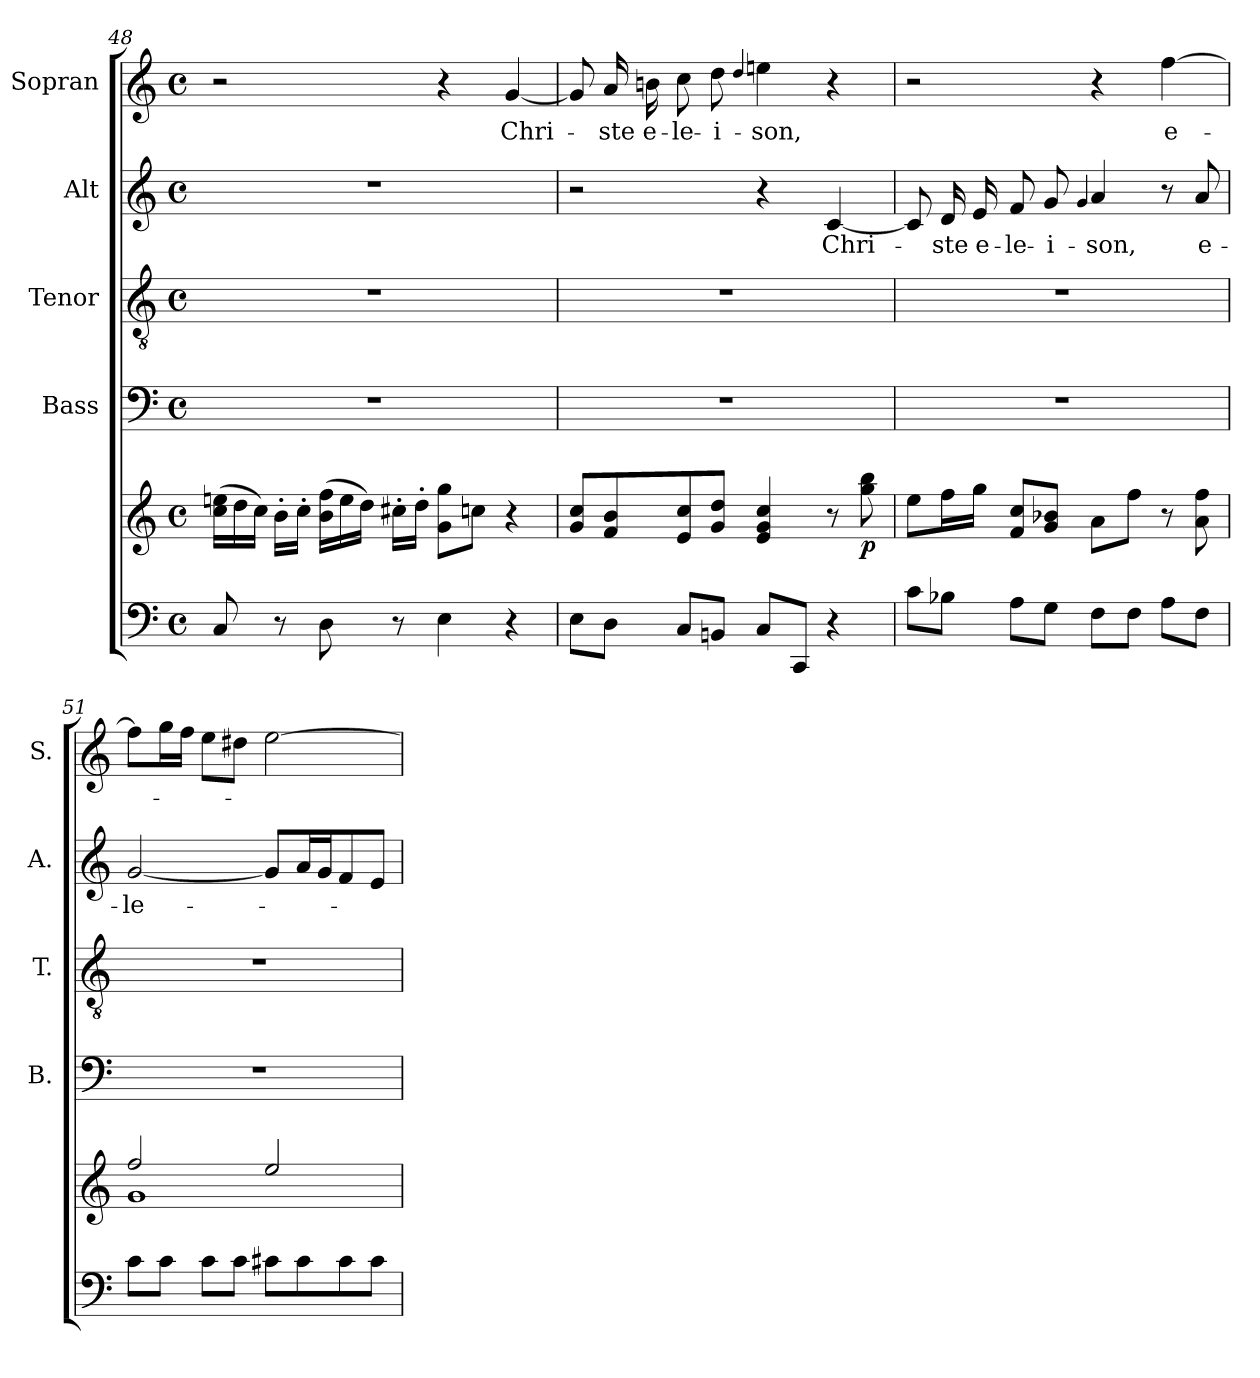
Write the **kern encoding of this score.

**kern	**kern	**dynam	**kern	**kern	**kern	**text	**kern	**text
*part5	*part5	*part5	*part4	*part3	*part2	*part2	*part1	*part1
*staff6	*staff5	*staff5/6	*staff4	*staff3	*staff2	*staff2	*staff1	*staff1
*	*	*	*I"Bass	*I"Tenor	*I"Alt	*	*I"Sopran	*
*	*	*	*I'B.	*I'T.	*I'A.	*	*I'S.	*
!!LO:LB:g=z
*clefF4	*clefG2	*	*clefF4	*clefGv2	*clefG2	*	*clefG2	*
*k[]	*k[]	*	*k[]	*k[]	*k[]	*	*k[]	*
*C:	*C:	*	*C:	*C:	*C:	*	*C:	*
*M4/4	*M4/4	*	*M4/4	*M4/4	*M4/4	*	*M4/4	*
*met(c)	*met(c)	*	*met(c)	*met(c)	*met(c)	*	*met(c)	*
*	*Xtuplet	*	*	*	*	*	*	*
=48	=48	=48	=48	=48	=48	=48	=48	=48
8C/	(>24cc\ 24een\LL	.	1r	1r	1r	.	2r	.
.	24dd\	.	.	.	.	.	.	.
.	24cc\JJ)	.	.	.	.	.	.	.
8r	16b'>\LL	.	.	.	.	.	.	.
.	16cc'>\JJ	.	.	.	.	.	.	.
8D\	(>24b\ 24ff\LL	.	.	.	.	.	.	.
.	24ee\	.	.	.	.	.	.	.
.	24dd\JJ)	.	.	.	.	.	.	.
8r	16cc#X'>\LL	.	.	.	.	.	.	.
.	16dd'>\JJ	.	.	.	.	.	.	.
4E\	8g\ 8gg\L	.	.	.	.	.	4r	.
.	8ccn\J	.	.	.	.	.	.	.
!	!	!	!	!	!	!	!	!LO:LY:b
4r	4r	.	.	.	.	.	[4g/	Chri-
=49	=49	=49	=49	=49	=49	=49	=49	=49
*	*	*	*	*	*	*	*^	*
8E\L	8g/ 8cc/L	.	1r	1r	2r	.	8g/]	2ryy	.
!	!	!	!	!	!	!	!	!	!LO:LY:b
8D\J	8f/ 8b/	.	.	.	.	.	16a/	.	-ste
!	!	!	!	!	!	!	!	!	!LO:LY:b
.	.	.	.	.	.	.	16bn\	.	e-
!	!	!	!	!	!	!	!	!	!LO:LY:b
8C/L	8e/ 8cc/	.	.	.	.	.	8cc\	.	-le-
!	!	!	!	!	!	!	!	!	!LO:LY:b
8BBn/J	8g/ 8dd/J	.	.	.	.	.	8dd\	.	-i-
.	.	.	.	.	.	.	4qqdd/	.	.
!	!	!	!	!	!	!	!	!	!LO:LY:b
8C/L	4e/ 4g/ 4cc/	.	.	.	4r	.	4een\	8dd\yy	-son,
8CC/J	.	.	.	.	.	.	.	8ee\yy	.
!	!	!	!	!	!	!LO:LY:b	!	!	!
4r	8r	.	.	.	[4c/	Chri-	4r	4ryy	.
!	!	!LO:DY:b	!	!	!	!	!	!	!
.	8gg\ 8bb\	p	.	.	.	.	.	.	.
*	*	*	*	*	*	*	*v	*v	*
=50	=50	=50	=50	=50	=50	=50	=50	=50
*	*	*	*	*	*^	*	*	*
8c\L	8ee\L	.	1r	1r	8c/]	2ryy	.	2r	.
!	!	!	!	!	!	!	!LO:LY:b	!	!
8B-X\J	16ff\L	.	.	.	16d/	.	-ste	.	.
!	!	!	!	!	!	!	!LO:LY:b	!	!
.	16gg\JJ	.	.	.	16e/	.	e-	.	.
!	!	!	!	!	!	!	!LO:LY:b	!	!
8A\L	8f/ 8cc/L	.	.	.	8f/	.	-le-	.	.
!	!	!	!	!	!	!	!LO:LY:b	!	!
8G\J	8g/ 8b-X/J	.	.	.	8g/	.	-i-	.	.
.	.	.	.	.	4qqg/	.	.	.	.
!	!	!	!	!	!	!	!LO:LY:b	!	!
8F\L	8a\L	.	.	.	4a/	8g\yy	-son,	4r	.
8F\J	8ff\J	.	.	.	.	8a\yy	.	.	.
!	!	!	!	!	!	!	!	!	!LO:LY:b
8A\L	8r	.	.	.	8r	4ryy	.	[4ff\	e-
!	!	!	!	!	!	!	!LO:LY:b	!	!
8F\J	8a\ 8ff\	.	.	.	8a/	.	e-	.	.
*	*	*	*	*	*v	*v	*	*	*
!!LO:PB:g=z
=51	=51	=51	=51	=51	=51	=51	=51	=51
*	*^	*	*	*	*	*	*	*
!	!	!	!	!	!	!	!LO:LY:b	!	!
8c\L	2ff/	1g	.	1r	1r	[2g/	-le-	8ff\L]	.
8c\J	.	.	.	.	.	.	.	16gg\L	.
.	.	.	.	.	.	.	.	16ff\JJ	.
8c\L	.	.	.	.	.	.	.	8ee\L	.
8c\J	.	.	.	.	.	.	.	8dd#X\J	.
8c#X\L	2ee/	.	.	.	.	8g/L]	.	[2ee\	.
8c#\	.	.	.	.	.	16a/L	.	.	.
.	.	.	.	.	.	16g/J	.	.	.
8c#\	.	.	.	.	.	8f/	.	.	.
8c#\J	.	.	.	.	.	8e/J	.	.	.
*	*v	*v	*	*	*	*	*	*	*
=	=	=	=	=	=	=	=	=
*-	*-	*-	*-	*-	*-	*-	*-	*-
